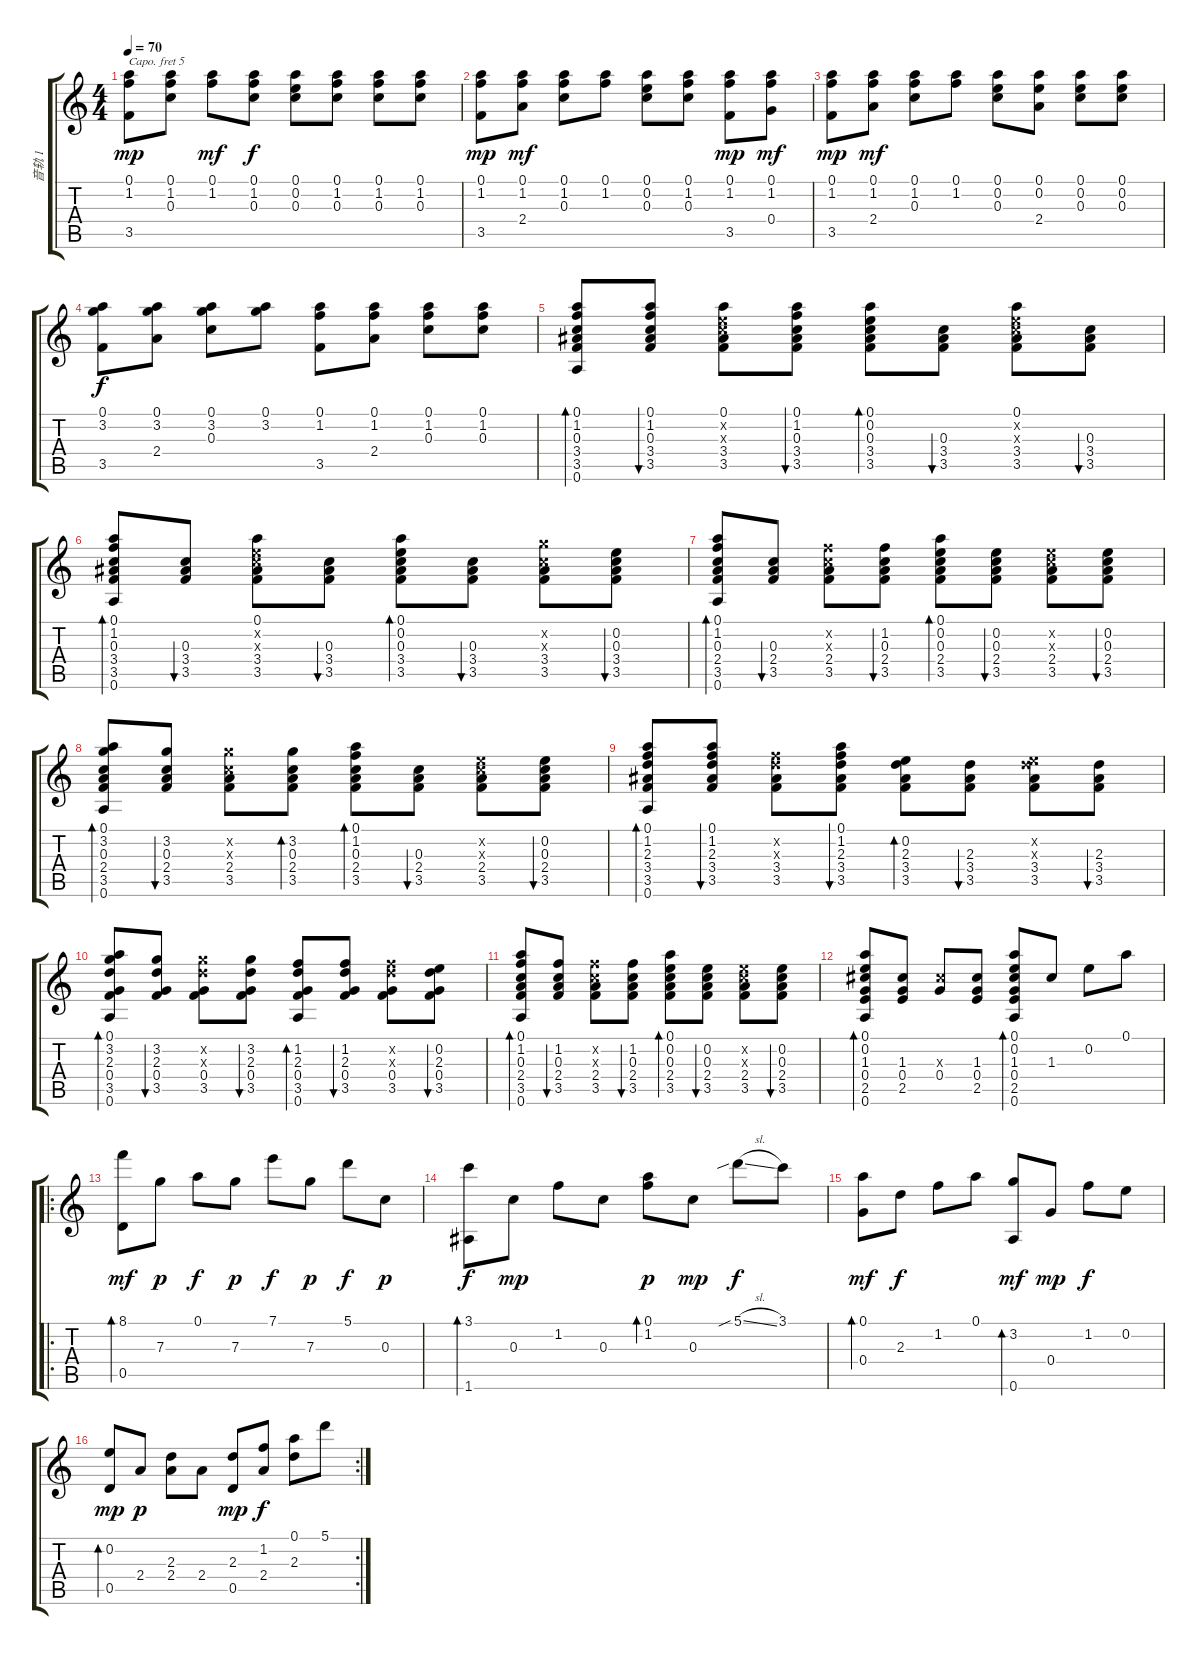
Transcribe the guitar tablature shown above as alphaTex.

\track ("音轨 1" "音轨 1") {instrument acousticguitarsteel}
\staff {score tabs}
\capo 5
\tuning (E4 B3 G3 D3 A2 E2) {hide}
\ts (4 4)
\tempo 70
\clef g2
\ks c
(0.1 1.2 3.5).8{dy mp} (0.1 1.2 0.3).8 (0.1 1.2).8{dy mf} (0.1 1.2 0.3).8{dy f} (0.1 0.2 0.3).8 (0.1 1.2 0.3).8 (0.1 1.2 0.3).8 (0.1 1.2 0.3).8 |
(0.1 1.2 3.5).8{dy mp} (0.1 1.2 2.4).8{dy mf} (0.1 1.2 0.3).8 (0.1 1.2).8 (0.1 0.2 0.3).8 (0.1 1.2 0.3).8 (0.1 1.2 3.5).8{dy mp} (0.1 1.2 0.4).8{dy mf} |
(0.1 1.2 3.5).8{dy mp} (0.1 1.2 2.4).8{dy mf} (0.1 1.2 0.3).8 (0.1 1.2).8 (0.1 0.2 0.3).8 (0.1 0.2 2.4).8 (0.1 0.2 0.3).8 (0.1 0.2 0.3).8 |
(0.1 3.2 3.5).8{dy f} (0.1 3.2 2.4).8 (0.1 3.2 0.3).8 (0.1 3.2).8 (0.1 1.2 3.5).8 (0.1 1.2 2.4).8 (0.1 1.2 0.3).8 (0.1 1.2 0.3).8 |
(0.1 1.2 0.3 3.4 3.5 0.6).8{bd 60} (0.1 1.2 0.3 3.4 3.5).8{bu 60} (0.1 0.2{x} 0.3{x} 3.4 3.5).8 (0.1 1.2 0.3 3.4 3.5).8{bu 60} (0.1 0.2 0.3 3.4 3.5).8{bd 60} (0.3 3.4 3.5).8{bu 60} (0.1 0.2{x} 0.3{x} 3.4 3.5).8 (0.3 3.4 3.5).8{bu 60} |
(0.1 1.2 0.3 3.4 3.5 0.6).8{bd 60} (0.3 3.4 3.5).8{bu 60} (0.1 0.2{x} 0.3{x} 3.4 3.5).8 (0.3 3.4 3.5).8{bu 60} (0.1 0.2 0.3 3.4 3.5).8{bd 60} (0.3 3.4 3.5).8{bu 60} (3.2{x} 0.3{x} 3.4 3.5).8 (0.2 0.3 3.4 3.5).8{bu 60} |
(0.1 1.2 0.3 2.4 3.5 0.6).8{bd 60} (0.3 2.4 3.5).8{bu 60} (1.2{x} 0.3{x} 2.4 3.5).8 (1.2 0.3 2.4 3.5).8{bu 60} (0.1 0.2 0.3 2.4 3.5).8{bd 60} (0.2 0.3 2.4 3.5).8{bu 60} (0.2{x} 0.3{x} 2.4 3.5).8 (0.2 0.3 2.4 3.5).8{bu 60} |
(0.1 3.2 0.3 2.4 3.5 0.6).8{bd 60} (3.2 0.3 2.4 3.5).8{bu 60} (3.2{x} 0.3{x} 2.4 3.5).8 (3.2 0.3 2.4 3.5).8{bd 60} (0.1 1.2 0.3 2.4 3.5).8{bd 60} (0.3 2.4 3.5).8{bu 60} (0.2{x} 0.3{x} 2.4 3.5).8 (0.2 0.3 2.4 3.5).8{bu 60} |
(0.1 1.2 2.3 3.4 3.5 0.6).8{bd 60} (0.1 1.2 2.3 3.4 3.5).8{bu 60} (1.2{x} 2.3{x} 3.4 3.5).8 (0.1 1.2 2.3 3.4 3.5).8{bu 60} (0.2 2.3 3.4 3.5).8{bd 60} (2.3 3.4 3.5).8{bu 60} (0.2{x} 2.3{x} 3.4 3.5).8 (2.3 3.4 3.5).8{bu 60} |
(0.1 3.2 2.3 0.4 3.5 0.6).8{bd 60} (3.2 2.3 0.4 3.5).8{bu 60} (3.2{x} 2.3{x} 0.4 3.5).8 (3.2 2.3 0.4 3.5).8{bu 60} (1.2 2.3 0.4 3.5 0.6).8{bd 60} (1.2 2.3 0.4 3.5).8{bu 60} (1.2{x} 2.3{x} 0.4 3.5).8 (0.2 2.3 0.4 3.5).8{bu 60} |
(0.1 1.2 0.3 2.4 3.5 0.6).8{bd 60} (1.2 0.3 2.4 3.5).8{bu 60} (1.2{x} 0.3{x} 2.4 3.5).8 (1.2 0.3 2.4 3.5).8{bu 60} (0.1 0.2 0.3 2.4 3.5).8{bd 60} (0.2 0.3 2.4 3.5).8{bu 60} (0.2{x} 0.3{x} 2.4 3.5).8 (0.2 0.3 2.4 3.5).8{bu 60} |
(0.1 0.2 1.3 0.4 2.5 0.6).8{bd 120} (1.3 0.4 2.5).8 (1.3{x} 0.4).8 (1.3 0.4 2.5).8 (0.1 0.2 1.3 0.4 2.5 0.6).8{bd 120} 1.3.8 0.2.8 0.1.8 |
\ro
(8.1 0.5).8{bd 120 dy mf} 7.3.8{dy p} 0.1.8{dy f} 7.3.8{dy p} 7.1.8{dy f} 7.3.8{dy p} 5.1.8{dy f} 0.3.8{dy p} |
(3.1 1.6).8{bd 120 dy f} 0.3.8{dy mp} 1.2.8 0.3.8 (0.1 1.2).8{bd 120 dy p} 0.3.8{dy mp} 5.1{sib sl}.8{dy f} 3.1.8 |
(0.1 0.4).8{bd 120 dy mf} 2.3.8{dy f} 1.2.8 0.1.8 (3.2 0.6).8{bd 120 dy mf} 0.4.8{dy mp} 1.2.8{dy f} 0.2.8 |
\rc 2
(0.2 0.5).8{bd 120 dy mp} 2.4.8{dy p} (2.3 2.4).8 2.4.8 (2.3 0.5).8{dy mp} (1.2 2.4).8{dy f} (0.1 2.3).8 5.1.8
